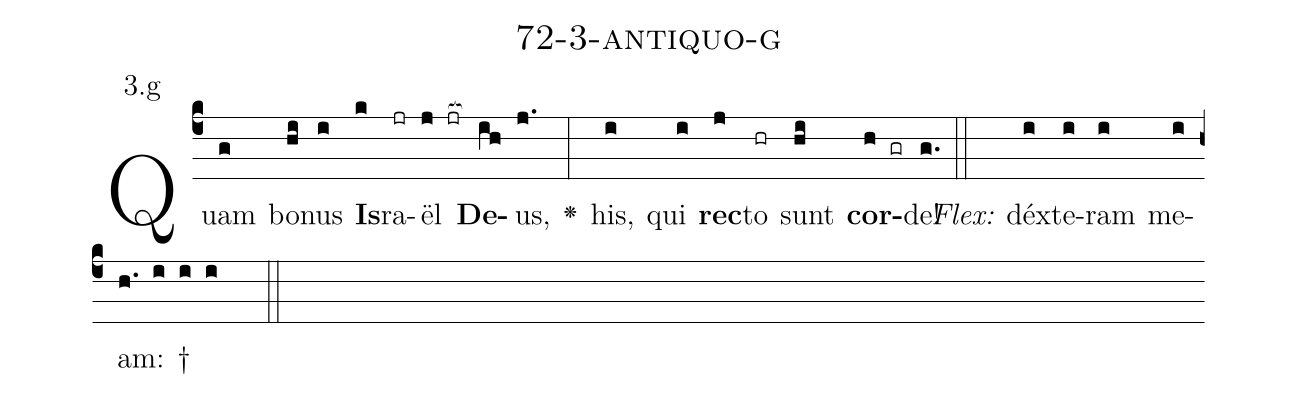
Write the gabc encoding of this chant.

name: 72-3-antiquo-g;
annotation: 3.g;
%%
(c4)Quam(g) bo(hi)nus(i) <b>Is</b>(k)ra(jr)ël(j jr[ocb:1{]) <b>De</b>(ih[ocb:0}])us,(j.) <v>\greheightstar</v>(:) his,(i) qui(i) <b>rec</b>(j)to(hr) sunt(hi) <b>cor</b>(h gr)de!(g.) (::)
<i>Flex:</i>()  déx(i)te(i)ram(i) me(i)am: †(h. i i i  ::)

%E(i) u(i) o(j) u(hi) a(h) e.(g.) (::)
